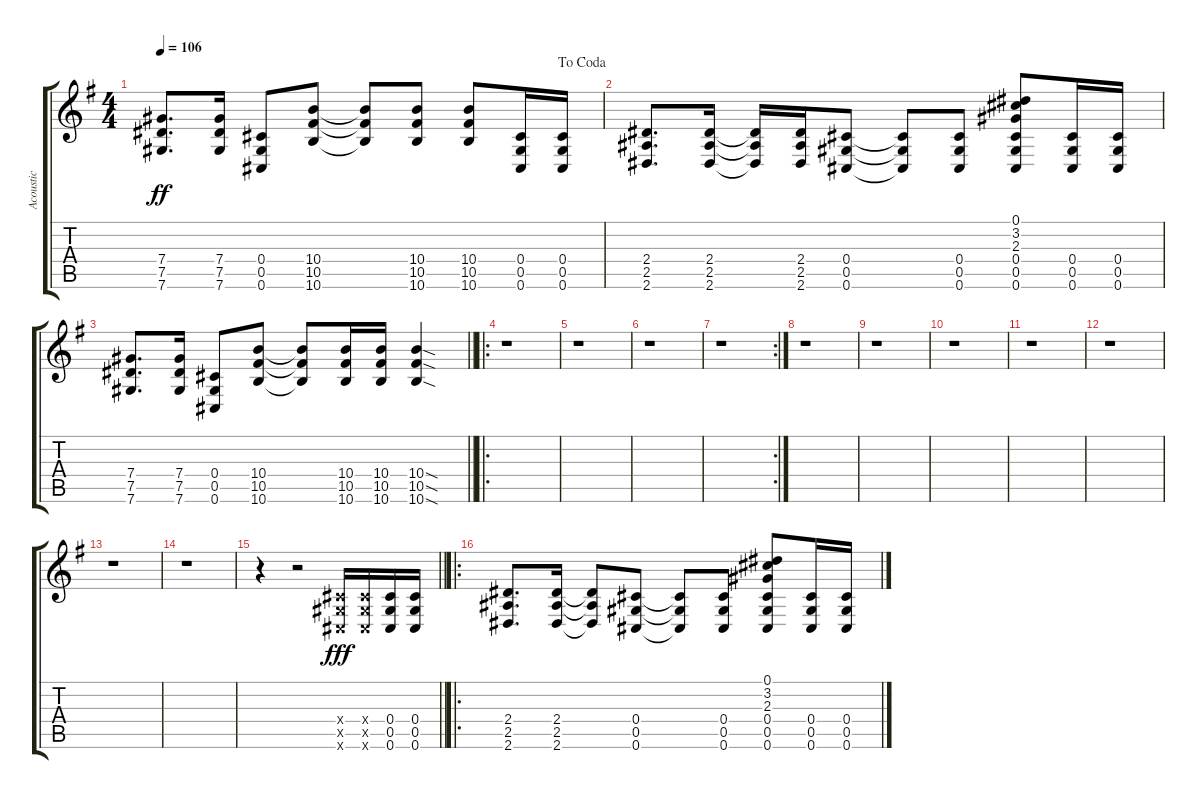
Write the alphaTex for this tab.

\track ("Acoustic" "Acoustic") {instrument acousticguitarsteel}
\staff {score tabs}
\tuning (Eb4 Bb3 Gb3 Db3 Ab2 Db2) {hide}
\ts (4 4)
\jump dacoda
\tempo 106
\clef g2
\ks g
(7.4 7.5 7.6).8{d dy ff} (7.4 7.5 7.6).16 (0.4 0.5 0.6).8 (10.4 10.5 10.6).8 (10.4{t} 10.5{t} 10.6{t}).8 (10.4 10.5 10.6).8 (10.4 10.5 10.6).8 (0.4 0.5 0.6).16 (0.4 0.5 0.6).16 |
(2.4 2.5 2.6).8{d} (2.4 2.5 2.6).16 (2.4{t} 2.5{t} 2.6{t}).16 (2.4 2.5 2.6).16 (0.4 0.5 0.6).8 (0.4{t} 0.5{t} 0.6{t}).8 (0.4 0.5 0.6).8 (0.1 3.2 2.3 0.4 0.5 0.6).8 (0.4 0.5 0.6).16 (0.4 0.5 0.6).16 |
\barLineRight lightlight
(7.4 7.5 7.6).8{d} (7.4 7.5 7.6).16 (0.4 0.5 0.6).8 (10.4 10.5 10.6).8 (10.4{t} 10.5{t} 10.6{t}).8 (10.4 10.5 10.6).16 (10.4 10.5 10.6).16 (10.4{sod} 10.5{sod} 10.6{sod}).4 |
\ro
r.1 |
r.1 |
r.1 |
\rc 2
r.1 |
r.1 |
r.1 |
r.1 |
r.1 |
r.1 |
r.1 |
r.1 |
\barLineRight lightlight
r.4 r.2 (0.4{x} 0.5{x} 0.6{x}).16{dy fff} (0.4{x} 0.5{x} 0.6{x}).16 (0.4 0.5 0.6).16 (0.4 0.5 0.6).16 |
\ro
(2.4 2.5 2.6).8{d} (2.4 2.5 2.6).16 (2.4{t} 2.5{t} 2.6{t}).8 (0.4 0.5 0.6).8 (0.4{t} 0.5{t} 0.6{t}).8 (0.4 0.5 0.6).8 (0.1 3.2 2.3 0.4 0.5 0.6).8 (0.4 0.5 0.6).16 (0.4 0.5 0.6).16
